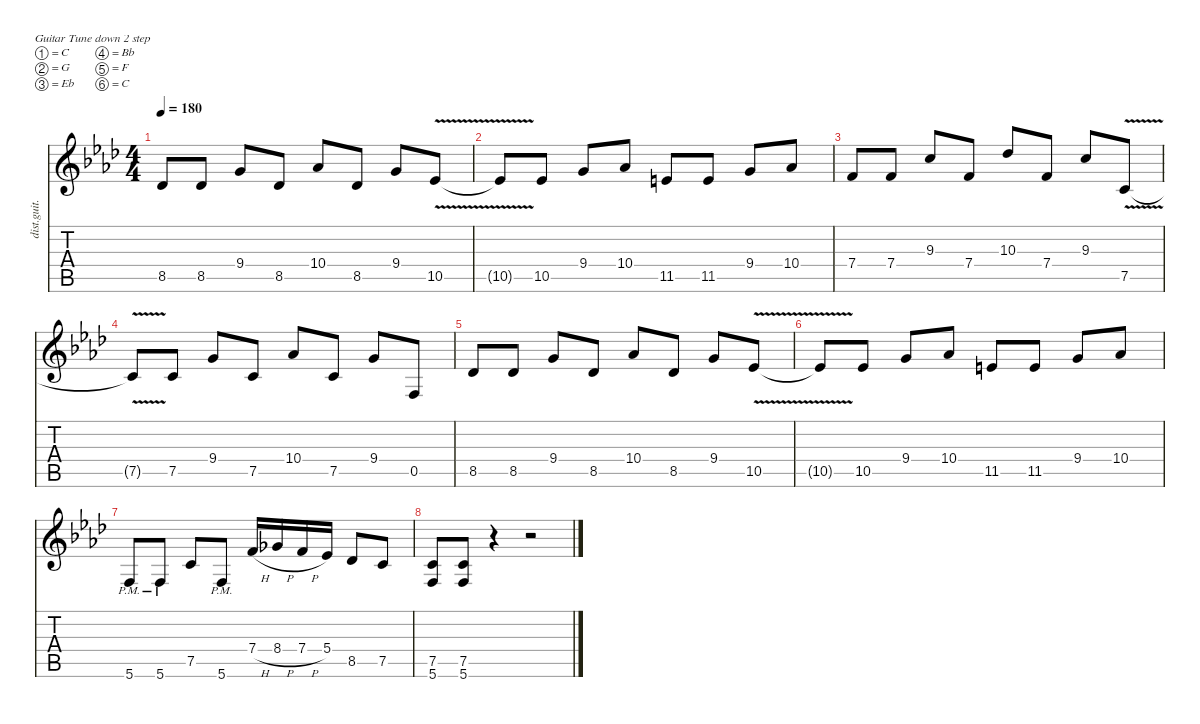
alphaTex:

\defaultSystemsLayout 4
\hideDynamics
\bracketExtendMode nobrackets
\otherSystemsTrackNameOrientation horizontal
\track ("Gtr.1 Double" "dist.guit.") {mute instrument distortionguitar}
\staff {score tabs}
\tuning (C4 G3 Eb3 Bb2 F2 C2)
\ts (4 4)
\tempo 180
\clef g2
\ks fminor
8.5{acc b}.8{dy f beam Up} 8.5{acc b}.8{beam Up} 9.4{acc forcenatural}.8{beam Up} 8.5{acc b}.8{beam Up} 10.4{acc b}.8{beam Up} 8.5{acc b}.8{beam Up} 9.4{acc forcenatural}.8{beam Up} 10.5{v acc b}.8{beam Up} |
10.5{v t acc b}.8{beam Up} 10.5{acc b}.8{beam Up} 9.4{acc forcenatural}.8{beam Up} 10.4{acc b}.8{beam Up} 11.5{acc forcenatural}.8{beam Up} 11.5{acc forcenatural}.8{beam Up} 9.4{acc forcenatural}.8{beam Up} 10.4{acc b}.8{beam Up} |
7.4{acc forcenatural}.8{beam Up} 7.4{acc forcenatural}.8{beam Up} 9.3{acc forcenatural}.8{beam Up} 7.4{acc forcenatural}.8{beam Up} 10.3{acc b}.8{beam Up} 7.4{acc forcenatural}.8{beam Up} 9.3{acc forcenatural}.8{beam Up} 7.5{v acc forcenatural}.8{beam Up} |
7.5{v t acc forcenatural}.8{beam Up} 7.5{acc forcenatural}.8{beam Up} 9.4{acc forcenatural}.8{beam Up} 7.5{acc forcenatural}.8{beam Up} 10.4{acc b}.8{beam Up} 7.5{acc forcenatural}.8{beam Up} 9.4{acc forcenatural}.8{beam Up} 0.5{acc forcenatural}.8{beam Up} |
8.5{acc b}.8{beam Up} 8.5{acc b}.8{beam Up} 9.4{acc forcenatural}.8{beam Up} 8.5{acc b}.8{beam Up} 10.4{acc b}.8{beam Up} 8.5{acc b}.8{beam Up} 9.4{acc forcenatural}.8{beam Up} 10.5{v acc b}.8{beam Up} |
10.5{v t acc b}.8{beam Up} 10.5{acc b}.8{beam Up} 9.4{acc forcenatural}.8{beam Up} 10.4{acc b}.8{beam Up} 11.5{acc forcenatural}.8{beam Up} 11.5{acc forcenatural}.8{beam Up} 9.4{acc forcenatural}.8{beam Up} 10.4{acc b}.8{beam Up} |
5.6{pm acc forcenatural}.8{beam Up} 5.6{pm acc forcenatural}.8{beam Up} 7.5{acc forcenatural}.8{beam Up} 5.6{pm acc forcenatural}.8{beam Up} 7.4{h acc forcenatural}.16{beam Up} 8.4{h acc b}.16{beam Up} 7.4{h acc forcenatural}.16{beam Up} 5.4{acc b}.16{beam Up} 8.5{acc b}.8{beam Up} 7.5{acc forcenatural}.8{beam Up} |
(7.5{acc forcenatural} 5.6{acc forcenatural}).8{beam Up} (7.5{acc forcenatural} 5.6{acc forcenatural}).8{beam Up} r.4{beam Up} r.2{beam Up}
